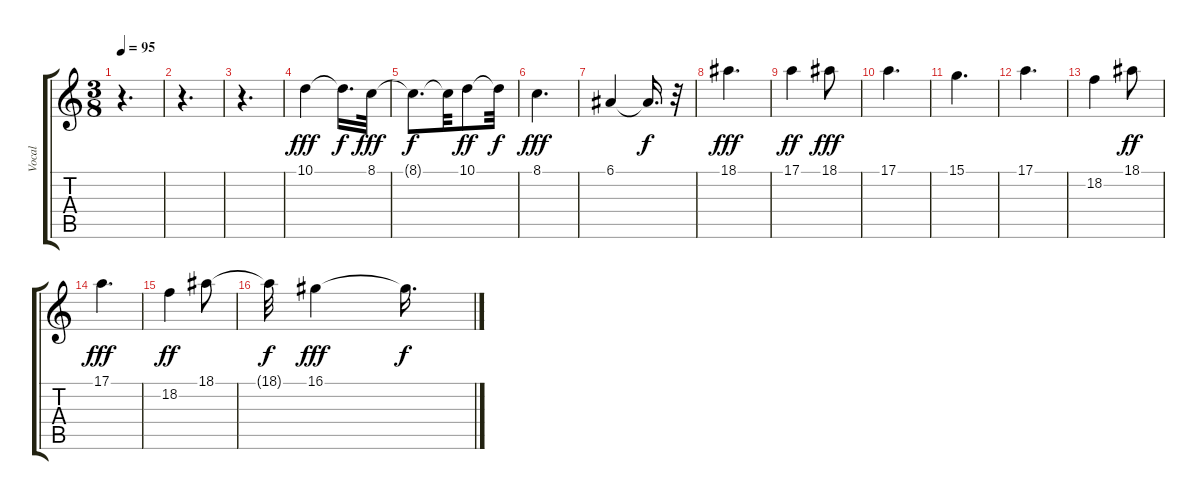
\track ("Vocal" "Vocal") {instrument trumpet}
\staff {score tabs}
\tuning (E4 B3 G3 D3 A2 E2) {hide}
\ts (3 8)
\tempo 95
\clef g2
\ks c
r.4{d dy ff} |
r.4{d} |
r.4{d} |
10.1.4{dy fff} 10.1{t}.16{d dy f} 8.1.32{dy fff} |
8.1{t}.8{d dy f} 8.1{t}.32 10.1.8{dy ff} 10.1{t}.32{dy f} |
8.1.4{d dy fff} |
6.1.4 6.1{t}.16{d dy f} r.32 |
18.1.4{d dy fff} |
17.1.4{dy ff} 18.1.8{dy fff} |
17.1.4{d} |
15.1.4{d} |
17.1.4{d} |
18.2.4 18.1.8{dy ff} |
17.1.4{d dy fff} |
18.2.4{dy ff} 18.1.8 |
18.1{t}.32{dy f} 16.1.4{dy fff} 16.1{t}.16{d dy f}
